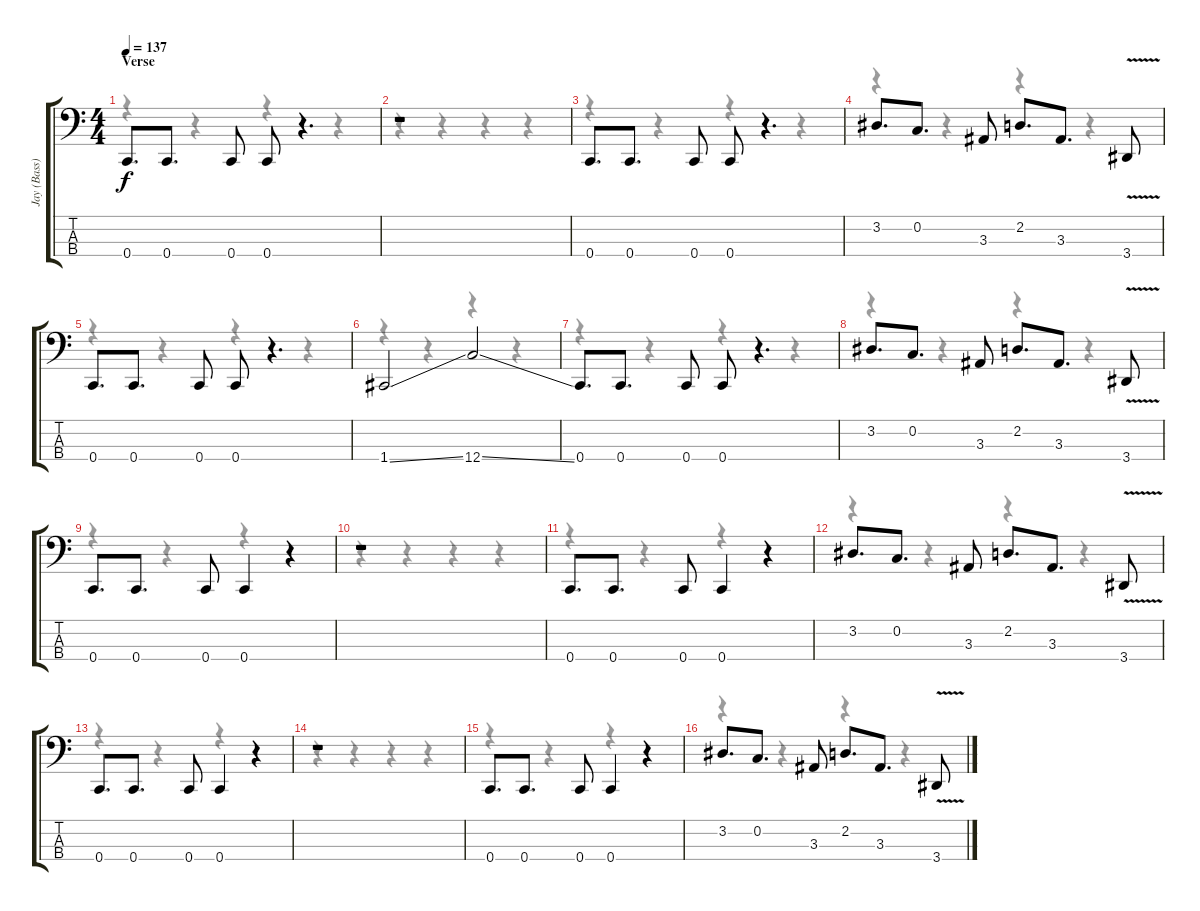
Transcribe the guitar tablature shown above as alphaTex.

\track ("Jay (Bass)" "Jay (Bass)") {instrument electricbasspick}
\staff {score tabs}
\tuning (F2 C2 G1 C1) {hide}
\voice
\ts (4 4)
\section ("" "Verse")
\tempo 137
\clef f4
\ks c
0.4.8{d dy f} 0.4.8{d} 0.4.8 0.4.8 r.4{d} |
r.1 |
0.4.8{d} 0.4.8{d} 0.4.8 0.4.8 r.4{d} |
3.2.8{d} 0.2.8{d} 3.3.8 2.2.8{d} 3.3.8{d} 3.4{v}.8 |
0.4.8{d} 0.4.8{d} 0.4.8 0.4.8 r.4{d} |
1.4{ss}.2 12.4{ss}.2 |
0.4.8{d} 0.4.8{d} 0.4.8 0.4.8 r.4{d} |
3.2.8{d} 0.2.8{d} 3.3.8 2.2.8{d} 3.3.8{d} 3.4{v}.8 |
0.4.8{d} 0.4.8{d} 0.4.8 0.4.4 r.4 |
r.1 |
0.4.8{d} 0.4.8{d} 0.4.8 0.4.4 r.4 |
3.2.8{d} 0.2.8{d} 3.3.8 2.2.8{d} 3.3.8{d} 3.4{v}.8 |
0.4.8{d} 0.4.8{d} 0.4.8 0.4.4 r.4 |
r.1 |
0.4.8{d} 0.4.8{d} 0.4.8 0.4.4 r.4 |
3.2.8{d} 0.2.8{d} 3.3.8 2.2.8{d} 3.3.8{d} 3.4{v}.8
\voice
\clef f4
\ottava regular
\simile none
\ks c
r.4{dy f} r.4 r.4 r.4 |
r.4 r.4 r.4 r.4 |
r.4 r.4 r.4 r.4 |
r.4 r.4 r.4 r.4 |
r.4 r.4 r.4 r.4 |
r.4 r.4 r.4 r.4 |
r.4 r.4 r.4 r.4 |
r.4 r.4 r.4 r.4 |
r.4 r.4 r.4 r.4 |
r.4 r.4 r.4 r.4 |
r.4 r.4 r.4 r.4 |
r.4 r.4 r.4 r.4 |
r.4 r.4 r.4 r.4 |
r.4 r.4 r.4 r.4 |
r.4 r.4 r.4 r.4 |
r.4 r.4 r.4 r.4
